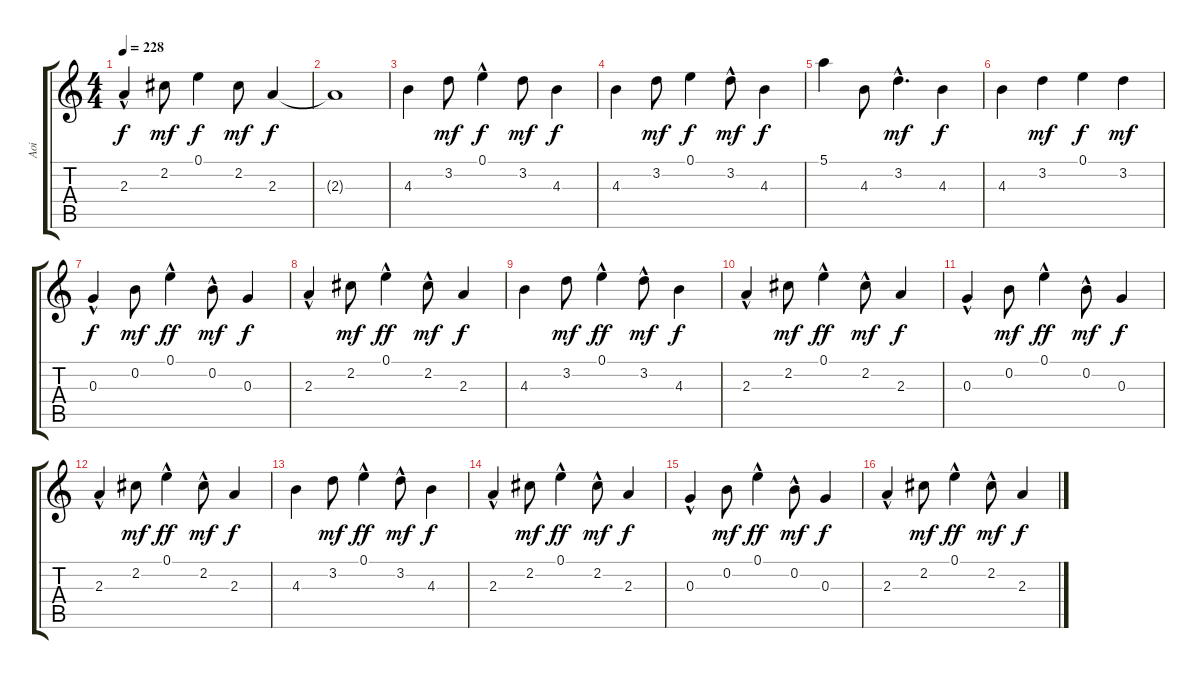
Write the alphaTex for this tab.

\track ("Aoi" "Aoi") {instrument electricguitarclean}
\staff {score tabs}
\tuning (E4 B3 G3 D3 A2 E2) {hide}
\ts (4 4)
\tempo 228
\clef g2
\ks c
2.3{hac}.4{dy f} 2.2.8{dy mf} 0.1.4{dy f} 2.2.8{dy mf} 2.3.4{dy f} |
2.3{t}.1 |
4.3.4 3.2.8{dy mf} 0.1{hac}.4{dy f} 3.2.8{dy mf} 4.3.4{dy f} |
4.3.4 3.2.8{dy mf} 0.1.4{dy f} 3.2{hac}.8{dy mf} 4.3.4{dy f} |
5.1.4 4.3.8 3.2{hac}.4{d dy mf} 4.3.4{dy f} |
4.3.4 3.2.4{dy mf} 0.1.4{dy f} 3.2.4{dy mf} |
0.3{hac}.4{dy f} 0.2.8{dy mf} 0.1{hac}.4{dy ff} 0.2{hac}.8{dy mf} 0.3.4{dy f} |
2.3{hac}.4 2.2.8{dy mf} 0.1{hac}.4{dy ff} 2.2{hac}.8{dy mf} 2.3.4{dy f} |
4.3.4 3.2.8{dy mf} 0.1{hac}.4{dy ff} 3.2{hac}.8{dy mf} 4.3.4{dy f} |
2.3{hac}.4 2.2.8{dy mf} 0.1{hac}.4{dy ff} 2.2{hac}.8{dy mf} 2.3.4{dy f} |
0.3{hac}.4 0.2.8{dy mf} 0.1{hac}.4{dy ff} 0.2{hac}.8{dy mf} 0.3.4{dy f} |
2.3{hac}.4 2.2.8{dy mf} 0.1{hac}.4{dy ff} 2.2{hac}.8{dy mf} 2.3.4{dy f} |
4.3.4 3.2.8{dy mf} 0.1{hac}.4{dy ff} 3.2{hac}.8{dy mf} 4.3.4{dy f} |
2.3{hac}.4 2.2.8{dy mf} 0.1{hac}.4{dy ff} 2.2{hac}.8{dy mf} 2.3.4{dy f} |
0.3{hac}.4 0.2.8{dy mf} 0.1{hac}.4{dy ff} 0.2{hac}.8{dy mf} 0.3.4{dy f} |
2.3{hac}.4 2.2.8{dy mf} 0.1{hac}.4{dy ff} 2.2{hac}.8{dy mf} 2.3.4{dy f}
